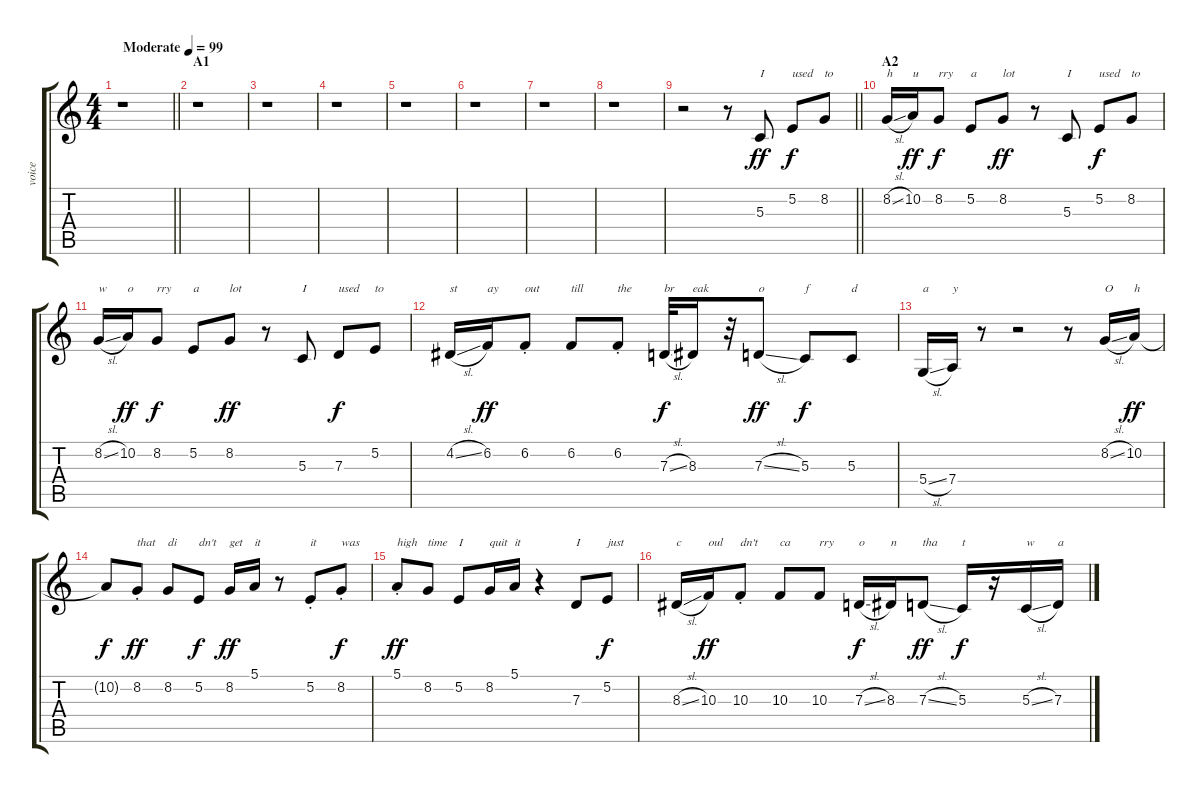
\track ("voice" "voice") {instrument lead2sawtooth}
\staff {score tabs}
\tuning (E4 B3 G3 D3 A2 E2) {hide}
\ts (4 4)
\tempo (99 "Moderate")
\clef g2
\barLineRight lightlight
\ks c
r.1{dy ff instrument lead2sawtooth} |
\section ("" "A1")
r.1 |
r.1 |
r.1 |
r.1 |
r.1 |
r.1 |
r.1 |
\barLineRight lightlight
r.2 r.8 5.3.8{txt "I"} 5.2.8{txt "used" dy f} 8.2.8{txt "to"} |
\section ("" "A2")
8.2{sl}.16{txt "h"} 10.2.16{txt "u" dy ff} 8.2.8{txt "rry" dy f} 5.2.8{txt "a"} 8.2.8{txt "lot" dy ff} r.8 5.3.8{txt "I"} 5.2.8{txt "used" dy f} 8.2.8{txt "to"} |
8.2{sl}.16{txt "w"} 10.2.16{txt "o" dy ff} 8.2.8{txt "rry" dy f} 5.2.8{txt "a"} 8.2.8{txt "lot" dy ff} r.8 5.3.8{txt "I"} 7.3.8{txt "used" dy f} 5.2.8{txt "to"} |
4.2{sl}.16{txt "st"} 6.2.16{txt "ay" dy ff} 6.2{st}.8{txt "out"} 6.2.8{txt "till"} 6.2{st}.8{txt "the"} 7.3{sl}.32{txt "br" dy f} 8.3.16{txt "eak"} r.32 7.3{sl}.8{txt "o" dy ff} 5.3.8{txt "f" dy f} 5.3.8{txt "d"} |
5.4{sl}.16{txt "a"} 7.4.16{txt "y"} r.8 r.2 r.8 8.2{sl}.16{txt "O"} 10.2.16{txt "h" dy ff} |
10.2{t}.8{dy f} 8.2{st}.8{txt "that" dy ff} 8.2.8{txt "di"} 5.2.8{txt "dn't" dy f} 8.2.16{txt "get" dy ff} 5.1.16{txt "it"} r.8 5.2{st}.8{txt "it"} 8.2{st}.8{txt "was" dy f} |
5.1{st}.8{txt "high" dy ff} 8.2.8{txt "time"} 5.2.8{txt "I"} 8.2.16{txt "quit"} 5.1.16{txt "it"} r.4 7.3.8{txt "I"} 5.2.8{txt "just" dy f} |
8.3{sl}.16{txt "c"} 10.3.16{txt "oul" dy ff} 10.3{st}.8{txt "dn't"} 10.3.8{txt "ca"} 10.3.8{txt "rry"} 7.3{sl}.16{txt "o" dy f} 8.3.16{txt "n"} 7.3{sl}.8{txt "tha" dy ff} 5.3.16{txt "t" dy f} r.16 5.3{sl}.16{txt "w"} 7.3.16{txt "a"}
